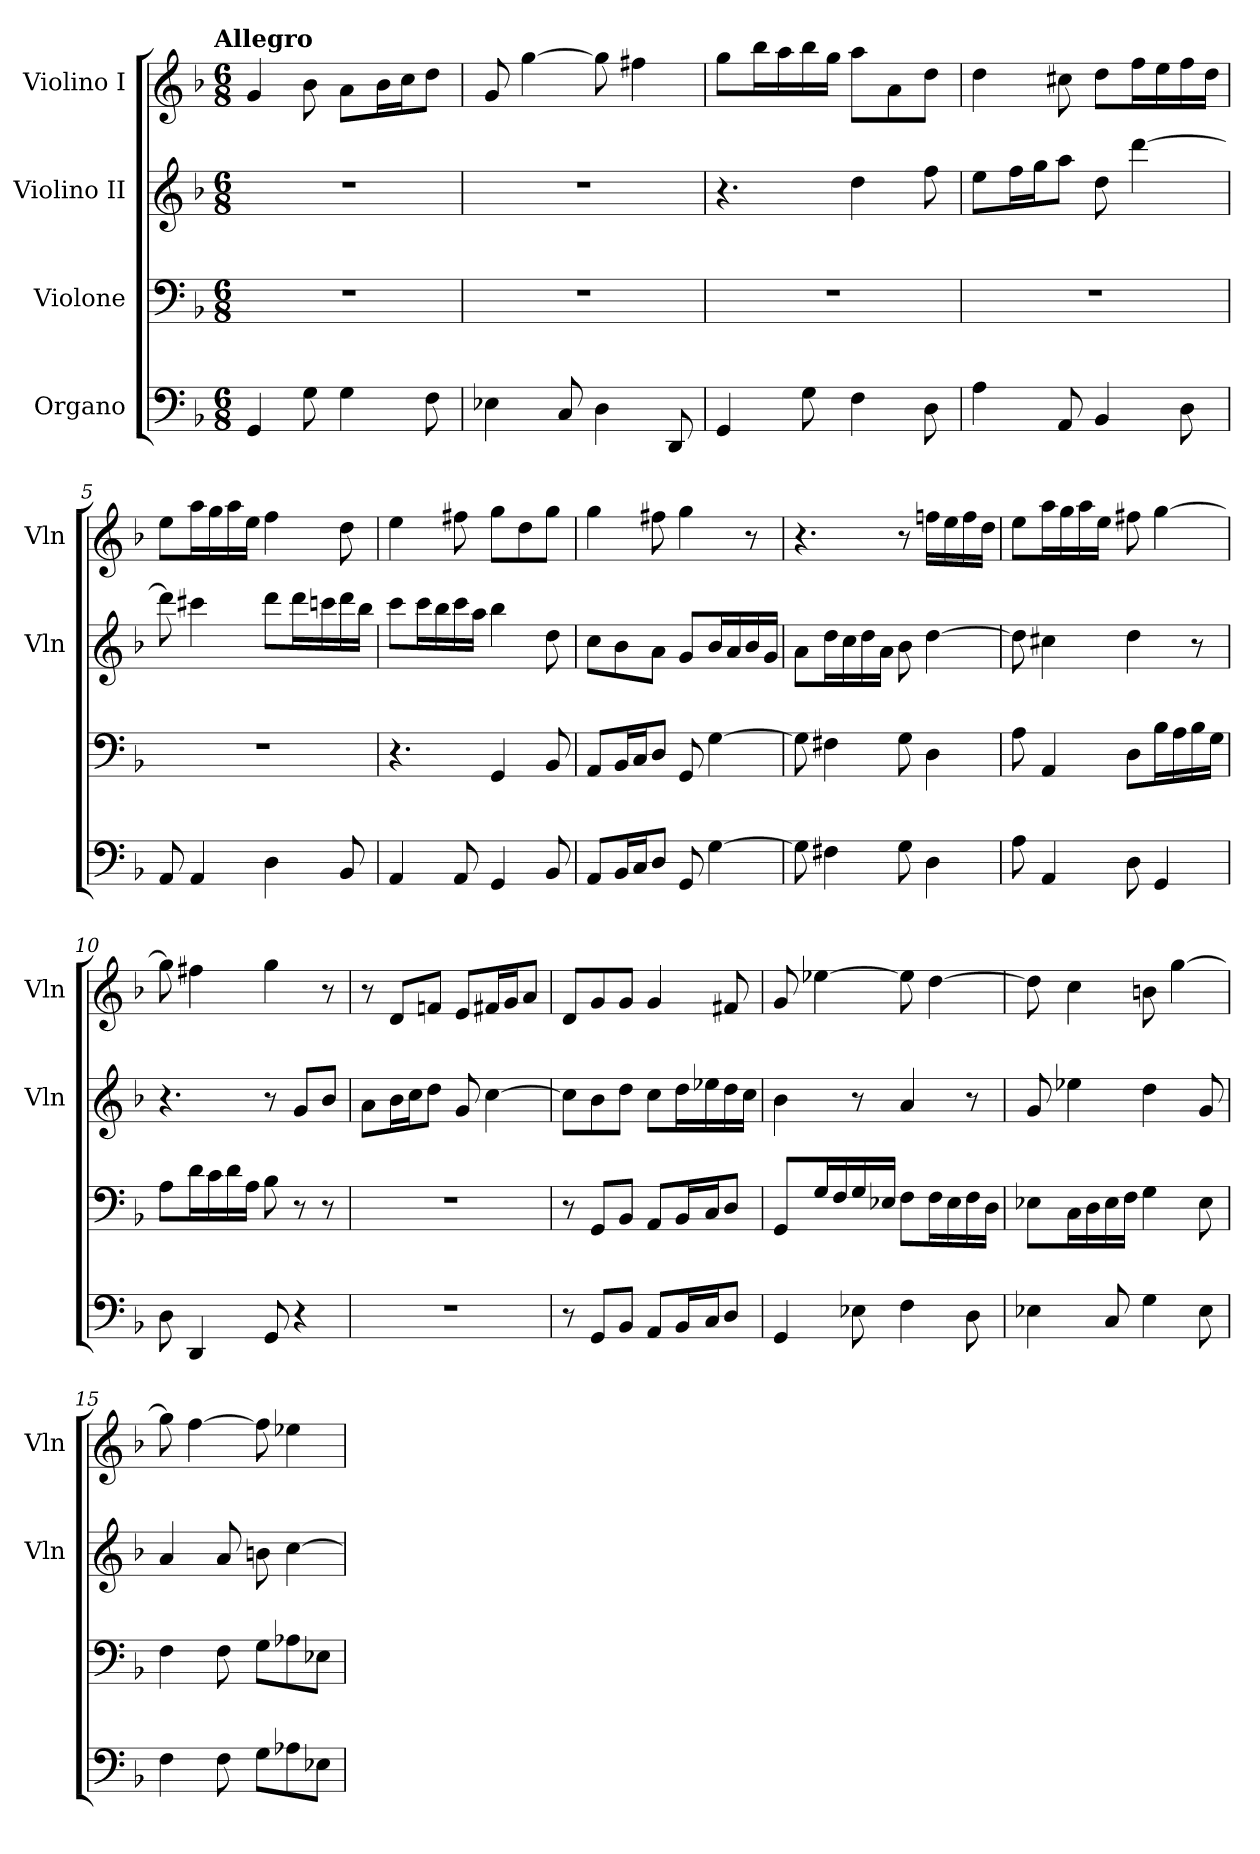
**kern	**kern	**kern	**kern
*part4	*part3	*part2	*part1
*staff4	*staff3	*staff2	*staff1
*I"Organo	*I"Violone	*I"Violino II	*I"Violino I
*	*	*I'Vln	*I'Vln
*clefF4	*clefF4	*clefG2	*clefG2
*k[b-]	*k[b-]	*k[b-]	*k[b-]
*d:	*d:	*d:	*d:
!!LO:TX:omd:t=Allegro
*M6/8	*M6/8	*M6/8	*M6/8
*MM132	*MM132	*MM132	*MM132
=1	=1	=1	=1
4GG	2.r	2.r	4g
8G	.	.	8b-
4G	.	.	8aL
.	.	.	16b-L
.	.	.	16ccJ
8F	.	.	8ddJ
=2	=2	=2	=2
4E-X	2.r	2.r	8g
.	.	.	[4gg
8C	.	.	.
4D	.	.	8gg]
.	.	.	4ff#X
8DD	.	.	.
=3	=3	=3	=3
4GG	2.r	4.r	8ggL
.	.	.	16bb-L
.	.	.	16aa
8G	.	.	16bb-
.	.	.	16ggJJ
4F	.	4dd	8aaL
.	.	.	8a
8D	.	8ff	8ddJ
=4	=4	=4	=4
4A	2.r	8eeL	4dd
.	.	16ffL	.
.	.	16ggJ	.
8AA	.	8aaJ	8cc#X
4BB-	.	8dd	8ddL
.	.	[4ddd	16ffL
.	.	.	16ee
8D	.	.	16ff
.	.	.	16ddJJ
=5	=5	=5	=5
8AA	2.r	8ddd]	8eeL
4AA	.	4ccc#X	16aaL
.	.	.	16gg
.	.	.	16aa
.	.	.	16eeJJ
4D	.	8dddL	4ff
.	.	16dddL	.
.	.	16cccn	.
8BB-	.	16ddd	8dd
.	.	16bb-JJ	.
=6	=6	=6	=6
4AA	4.r	8cccL	4ee
.	.	16cccL	.
.	.	16bb-	.
8AA	.	16ccc	8ff#X
.	.	16aaJJ	.
4GG	4GG	4bb-	8ggL
.	.	.	8dd
8BB-	8BB-	8dd	8ggJ
=7	=7	=7	=7
8AAL	8AAL	8ccL	4gg
16BB-L	16BB-L	8b-	.
16CJ	16CJ	.	.
8DJ	8DJ	8aJ	8ff#X
8GG	8GG	8gL	4gg
[4G	[4G	16b-L	.
.	.	16a	.
.	.	16b-	8r
.	.	16gJJ	.
=8	=8	=8	=8
8G]	8G]	8aL	4.r
4F#X	4F#X	16ddL	.
.	.	16cc	.
.	.	16dd	.
.	.	16aJJ	.
8G	8G	8b-	8r
4D	4D	[4dd	16ffnLL
.	.	.	16ee
.	.	.	16ff
.	.	.	16ddJJ
=9	=9	=9	=9
8A	8A	8dd]	8eeL
4AA	4AA	4cc#X	16aaL
.	.	.	16gg
.	.	.	16aa
.	.	.	16eeJJ
8D	8DL	4dd	8ff#X
4GG	16B-L	.	[4gg
.	16A	.	.
.	16B-	8r	.
.	16GJJ	.	.
=10	=10	=10	=10
8D	8AL	4.r	8gg]
4DD	16dL	.	4ff#X
.	16c	.	.
.	16d	.	.
.	16AJJ	.	.
8GG	8B-	8r	4gg
4r	8r	8gL	.
.	8r	8b-J	8r
=11	=11	=11	=11
2.r	2.r	8aL	8r
.	.	16b-L	8dL
.	.	16ccJ	.
.	.	8ddJ	8fnJ
.	.	8g	8eL
.	.	[4cc	16f#XL
.	.	.	16gJ
.	.	.	8aJ
=12	=12	=12	=12
8r	8r	8ccL]	8dL
8GGL	8GGL	8b-	8g
8BB-J	8BB-J	8ddJ	8gJ
8AAL	8AAL	8ccL	4g
16BB-L	16BB-L	16ddL	.
16CJ	16CJ	16ee-X	.
8DJ	8DJ	16dd	8f#X
.	.	16ccJJ	.
=13	=13	=13	=13
4GG	8GGL	4b-	8g
.	16GL	.	[4ee-X
.	16F	.	.
8E-X	16G	8r	.
.	16E-XJJ	.	.
4F	8FL	4a	8ee-]
.	16FL	.	[4dd
.	16E-	.	.
8D	16F	8r	.
.	16DJJ	.	.
=14	=14	=14	=14
4E-X	8E-XL	8g	8dd]
.	16CL	4ee-X	4cc
.	16D	.	.
8C	16E-	.	.
.	16FJJ	.	.
4G	4G	4dd	8bn
.	.	.	[4gg
8E-	8E-	8g	.
=15	=15	=15	=15
4F	4F	4a	8gg]
.	.	.	[4ff
8F	8F	8a	.
8GL	8GL	8bn	8ff]
8A-X	8A-X	[4cc	4ee-X
8E-XJ	8E-XJ	.	.
=	=	=	=
*-	*-	*-	*-
